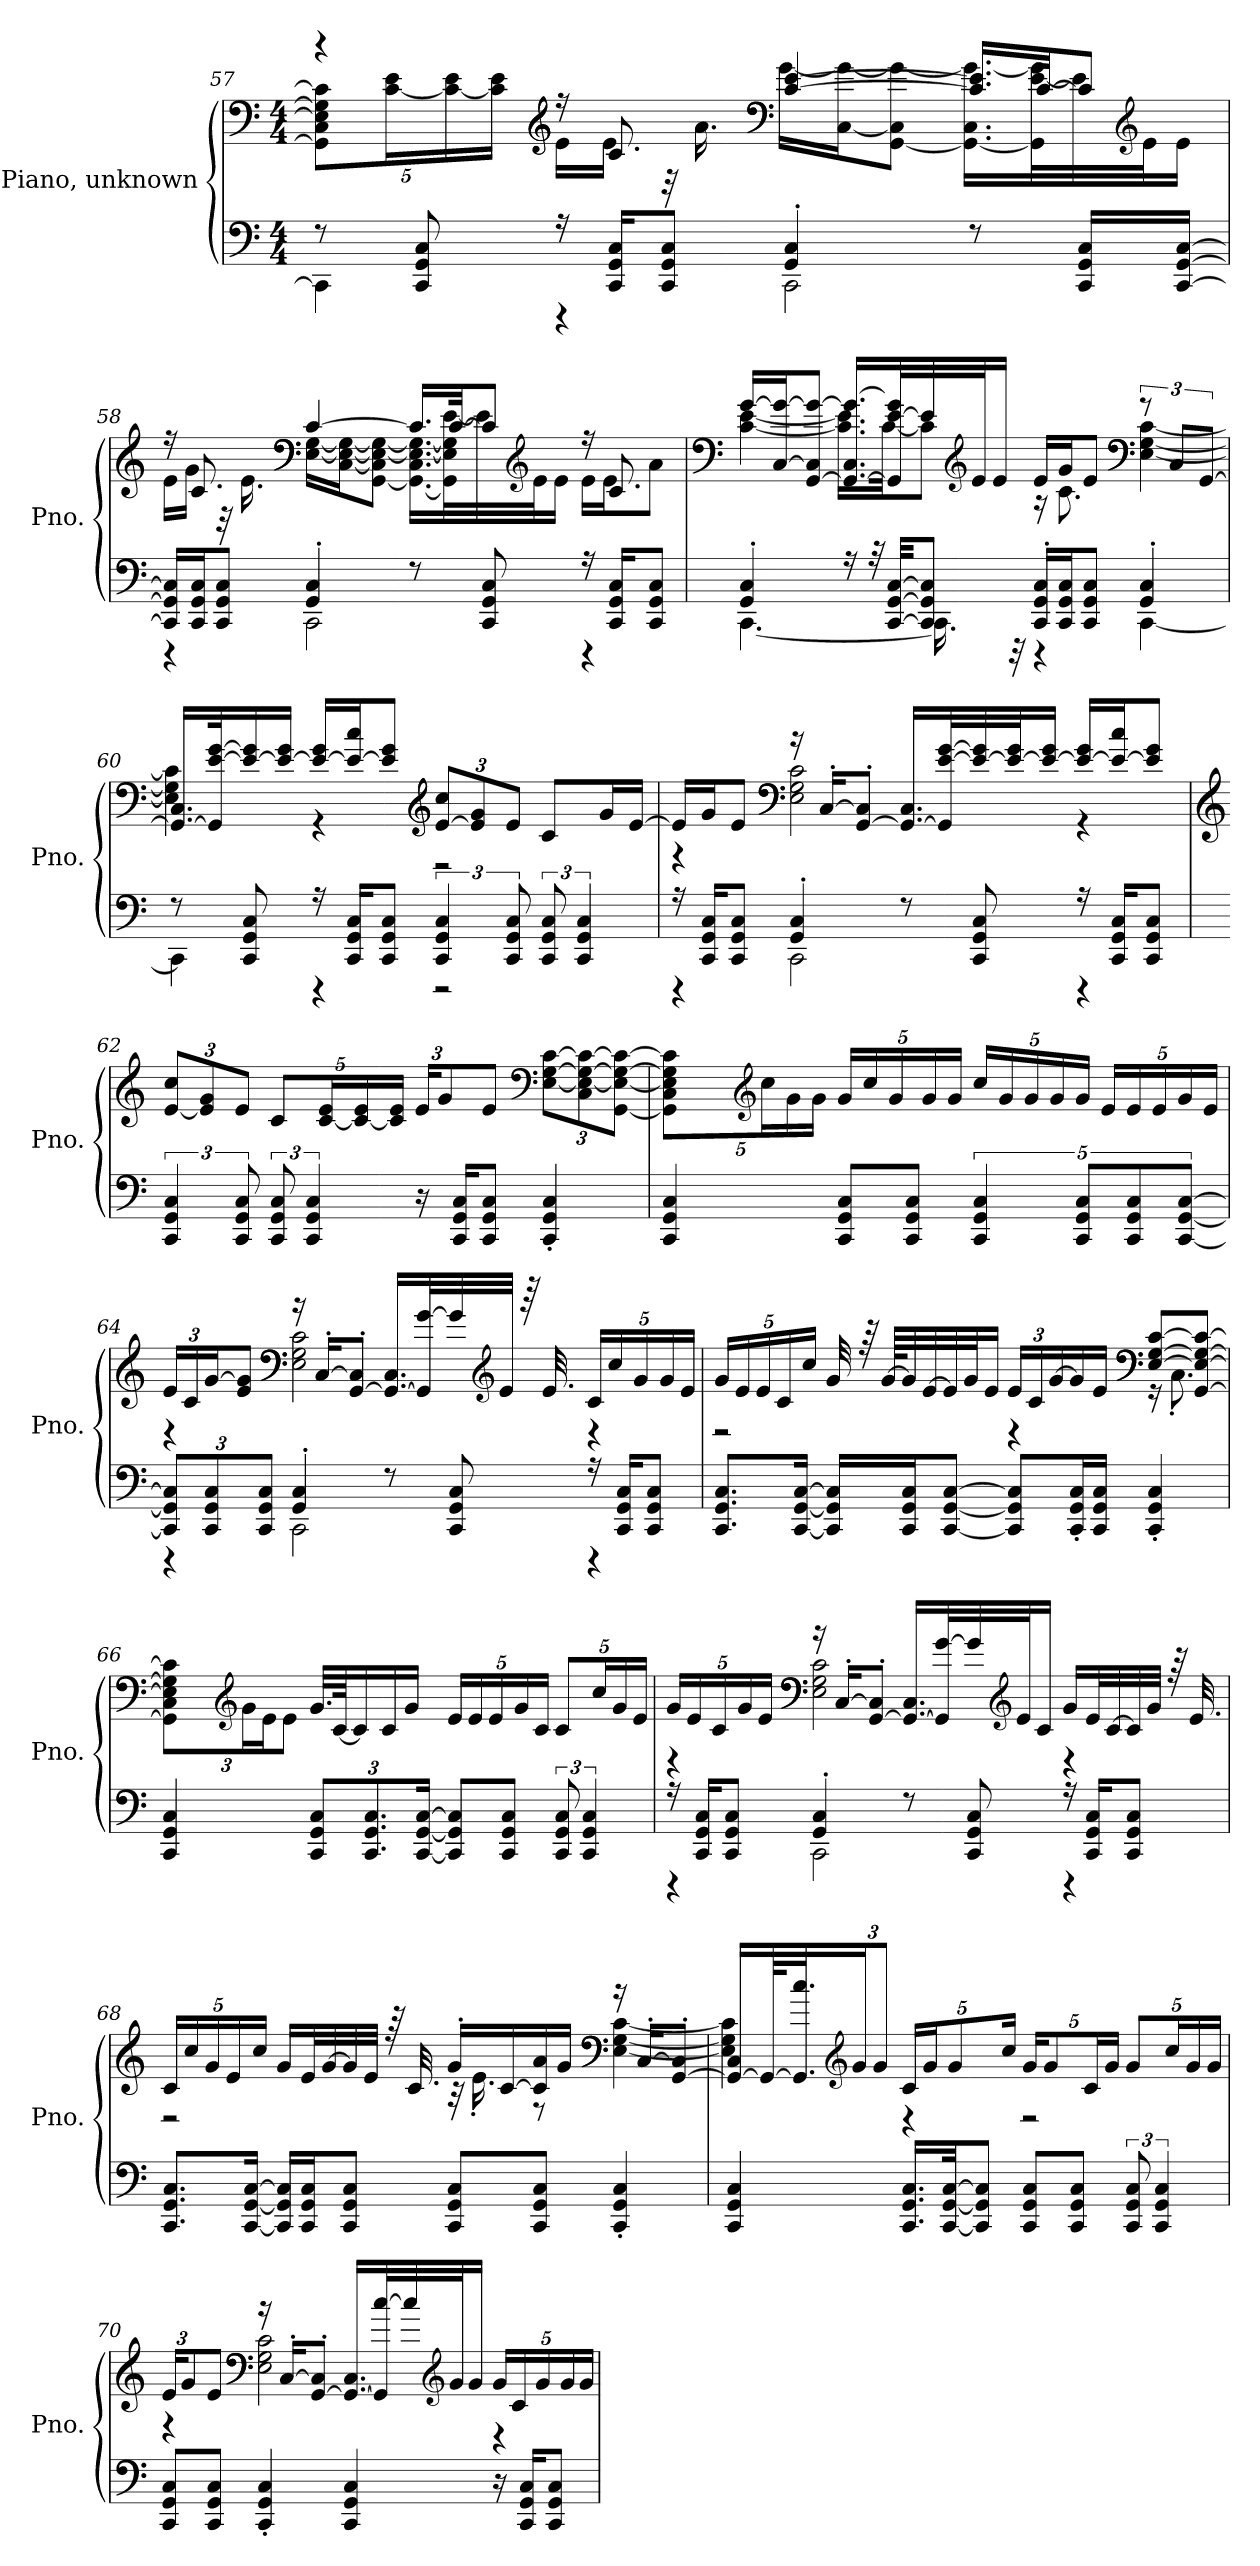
**kern	**kern
*part1	*part1
*staff2	*staff1
*I"Piano, unknown	*
*I'Pno.	*
!!LO:LB:g=z
*clefF4	*clefF4
*k[]	*k[]
*M4/4	*M4/4
=57	=57
*^	*^
*	*	*	*Xbrackettup
8r	4CC\]	4r	10GG\] 10C\ 10E\] 10G\] 10c\]L
.	.	.	[20c\ 20e\L
8CC/ 8GG/ 8C/	.	.	.
.	.	.	20c\_ 20e\
.	.	.	20c\] 20e\JJ
*	*	*clefG2	*
16r	4r	16r	16e\LL
16CC/ 16GG/ 16C/KL	.	8.c/	16e\JJ
8CC/ 8GG/ 8C/J	.	.	32r
.	.	.	16.a\
*	*	*clefF4	*
4GG/' 4C/'	2CC\	[4c/ [4e/	[16g\LL
.	.	.	[16C\ 16g\_J
.	.	.	[8GG\ 8C\] 8g\_J
8r	.	16.c/] 16.e/]LL	16.GG\_ 16.C\ 16.g\_LL
.	.	[32c/JK	32GG\] [32e\ 32g\]L
16CC/ 16GG/ 16C/LL	.	8c/J]	32e\]
*	*	*clefG2	*
.	.	.	32e\J
[16CC/ [16GG/ [16C/JJ	.	.	16e\JJ
!!LO:LB:g=z	!!
=58	=58	=58	=58
16CC/] 16GG/] 16C/]LL	4r	16r	16e\LL
16CC/ 16GG/ 16C/J	.	8.c/	16g\JJ
8CC/ 8GG/ 8C/J	.	.	32r
.	.	.	16.e\
*	*	*clefF4	*
4GG/' 4C/'	2CC\	[4c/	[16E\ [16G\LL
.	.	.	[16C\ 16E\_ 16G\_J
.	.	.	[8GG\ 8C\] 8E\_ 8G\_J
8r	.	16.c/LL]	16.GG\_ 16.C\ 16.E\_ 16.G\_LL
.	.	[32c/JK	32GG\] 32E\] 32G\] [32e\L
8CC/ 8GG/ 8C/	.	8c/J]	32e\]
*	*	*clefG2	*
.	.	.	32e\J
.	.	.	16e\JJ
16r	4r	16r	16e\LL
16CC/ 16GG/ 16C/KL	.	8.c/	16e\J
8CC/ 8GG/ 8C/J	.	.	8a\J
!!LO:LB:g=z	!!
=59	=59	=59	=59
*	*	*clefF4	*
4GG/' 4C/'	[4.CC\	[16g/LL	[4c\ [4e\
.	.	[16C/ 16g/_J	.
.	.	[8GG/ 8C/] 8g/_J	.
16r	.	16.GG/_ 16.C/ 16.g/_LL	16.c\] 16.e\]LL
32r	.	.	.
[32CC/ [32GG/ [32C/KKL	.	32GG/] [32e/ 32g/]L	[32c\JK
8CC/] 8GG/] 8C/]J	16.CC\]	32e/]	8c\J]
*	*	*clefG2	*
.	.	32e/J	.
.	.	16e/JJ	.
.	32r	.	.
16CC/' 16GG/' 16C/'LL	4r	16e/LL	16r
16CC/ 16GG/ 16C/J	.	16g/J	8.c\
8CC/ 8GG/ 8C/J	.	8e/J	.
*	*	*clefF4	*
*	*	*brackettup	*
4GG/' 4C/'	[4CC\	12r	[4E\ [4G\ [4c\
.	.	12C/L	.
.	.	[12GG/J	.
=60	=60	=60	=60
8r	4CC\]	16.GG/_ 16.C/LL	4E\] 4G\] 4c\]
.	.	32GG/] [32e/ [32g/K	.
8CC/ 8GG/ 8C/	.	16e/_ 16g/]	.
.	.	16e/_ 16g/JJ	.
16r	4r	16e/_ 16g/LL	4r
16CC/ 16GG/ 16C/KL	.	16e/_ 16cc/J	.
8CC/ 8GG/ 8C/J	.	8e/] 8g/J	.
*	*	*clefG2	*
*	*	*Xbrackettup	*
6CC/ 6GG/ 6C/	2r	[12e/ 12cc/L	2r
.	.	12e/] 12g/	.
12CC/ 12GG/ 12C/	.	12e/J	.
12CC/ 12GG/ 12C/	.	8c/L	.
6CC/ 6GG/ 6C/	.	.	.
.	.	16g/L	.
.	.	[16e/JJ	.
!!LO:LB:g=z	!!
=61	=61	=61	=61
16r	4r	16e/LL]	4r
16CC/ 16GG/ 16C/KL	.	16g/J	.
8CC/ 8GG/ 8C/J	.	8e/J	.
*	*	*clefF4	*
4GG/' 4C/'	2CC\	16r	2E\ 2G\ 2c\
.	.	[16C'/KL	.
.	.	[8GG/' 8C/]'J	.
8r	.	16.GG/_ 16.C/LL	.
.	.	32GG/] [32e/ [32g/L	.
8CC/ 8GG/ 8C/	.	32e/_ 32g/]	.
.	.	32e/_ 32g/J	.
.	.	16e/_ 16g/JJ	.
16r	4r	16e/_ 16g/LL	4r
16CC/ 16GG/ 16C/KL	.	16e/_ 16cc/J	.
8CC/ 8GG/ 8C/J	.	8e/] 8g/J	.
*v	*v	*	*
*	*v	*v
=62	=62
*	*clefG2
6CC/ 6GG/ 6C/	[12e/ 12cc/L
.	12e/] 12g/
12CC/ 12GG/ 12C/	12e/J
12CC/ 12GG/ 12C/	10c/L
6CC/ 6GG/ 6C/	.
.	[20c/ 20e/L
.	20c/_ 20e/
.	20c/] 20e/JJ
16r	24e/KL
.	12g/
16CC/ 16GG/ 16C/KL	.
8CC/ 8GG/ 8C/J	8e/J
*	*clefF4
4CC/' 4GG/' 4C/'	[12E\ [12G\ [12c\L
.	12C\ 12E\_ 12G\_ 12c\_
.	[12GG\ 12E\_ 12G\_ 12c\_J
!!LO:LB:g=z
=63	=63
4CC/ 4GG/ 4C/	10GG\] 10C\ 10E\] 10G\] 10c\]L
*	*clefG2
.	20cc\L
.	20g\
.	20g\JJ
8CC/ 8GG/ 8C/L	20g/LL
.	20cc/
.	20g/
8CC/ 8GG/ 8C/J	.
.	20g/
.	20g/JJ
5CC/ 5GG/ 5C/	20cc/LL
.	20g/
.	20g/
.	20g/
10CC/ 10GG/ 10C/L	20g/JJ
.	20e/LL
10CC/ 10GG/ 10C/	20e/
.	20e/
[10CC/ [10GG/ [10C/J	20g/
.	20e/JJ
=64	=64
*Xbrackettup	*
*^	*^
12CC/] 12GG/] 12C/]L	4r	24e/LL	4r
.	.	24c/	.
12CC/ 12GG/ 12C/	.	[24g/J	.
.	.	8e/ 8g/]J	.
12CC/ 12GG/ 12C/J	.	.	.
*	*	*clefF4	*
4GG/' 4C/'	2CC\	16r	2E\ 2G\ 2c\
.	.	[16C'/KL	.
.	.	[8GG/' 8C/]'J	.
8r	.	16.GG/_ 16.C/LL	.
.	.	32GG/] [32g/L	.
8CC/ 8GG/ 8C/	.	32g/]	.
*	*	*clefG2	*
.	.	32e/JJJ	.
.	.	64r	.
.	.	32.e/	.
16r	4r	20c/LL	4r
.	.	20cc/	.
16CC/ 16GG/ 16C/KL	.	.	.
.	.	20g/	.
8CC/ 8GG/ 8C/J	.	.	.
.	.	20g/	.
.	.	20e/JJ	.
*v	*v	*	*
!!LO:PB:g=z	!!
=65	=65	=65
8.CC/ 8.GG/ 8.C/L	20g/LL	2r
.	20e/	.
.	20e/	.
.	20c/	.
[16CC/ [16GG/ [16C/Jk	.	.
.	20cc/JJ	.
16CC/] 16GG/] 16C/]LL	32g/	.
.	64r	.
.	[64g/KLLL	.
16CC/ 16GG/ 16C/J	32g/]	.
.	[32e/	.
[8CC/ [8GG/ [8C/J	32e/]	.
.	32g/J	.
.	16e/JJ	.
8CC/] 8GG/] 8C/]L	24e/LL	4r
.	24c/	.
.	[24g/	.
16CC/' 16GG/' 16C/'L	16g/]	.
16CC/ 16GG/ 16C/JJ	16e/JJ	.
*	*clefF4	*
4CC/' 4GG/' 4C/'	[8E/ [8G/ [8c/L	16r
.	.	8.C'\
.	[8GG/ 8E/_ 8G/_ 8c/_J	.
*	*v	*v
!!LO:LB:g=z
=66	=66
4CC/ 4GG/ 4C/	12GG\] 12C\ 12E\] 12G\] 12c\]L
*	*clefG2
.	24g\L
.	24e\J
.	12e\J
12CC/ 12GG/ 12C/L	32.g/LLL
.	[64c/JK
.	16c/]
12.CC/ 12.GG/ 12.C/	.
.	16c/
.	16g/JJ
[24CC/ [24GG/ [24C/Jk	.
8CC/] 8GG/] 8C/]L	20e/LL
.	20e/
.	20e/
8CC/ 8GG/ 8C/J	.
.	20g/
.	20c/JJ
*brackettup	*
12CC/ 12GG/ 12C/	10c/L
6CC/ 6GG/ 6C/	.
.	20cc/L
.	20g/
.	20e/JJ
!!LO:LB:g=z
=67	=67
*^	*^
16r	4r	20g/LL	4r
.	.	20e/	.
16CC/ 16GG/ 16C/KL	.	.	.
.	.	20c/	.
8CC/ 8GG/ 8C/J	.	.	.
.	.	20g/	.
.	.	20e/JJ	.
*	*	*clefF4	*
4GG/' 4C/'	2CC\	16r	2E\ 2G\ 2c\
.	.	[16C'/KL	.
.	.	[8GG/' 8C/]'J	.
8r	.	16.GG/_ 16.C/LL	.
.	.	32GG/] [32g/L	.
8CC/ 8GG/ 8C/	.	32g/]	.
*	*	*clefG2	*
.	.	32e/J	.
.	.	16c/JJ	.
16r	4r	16g/LL	4r
16CC/ 16GG/ 16C/KL	.	32e/L	.
.	.	[32c/	.
8CC/ 8GG/ 8C/J	.	32c/]	.
.	.	32g/JJJ	.
.	.	64r	.
.	.	32.e/	.
*v	*v	*	*
!!LO:LB:g=z	!!
=68	=68	=68
8.CC/ 8.GG/ 8.C/L	20c/LL	2r
.	20cc/	.
.	20g/	.
.	20e/	.
[16CC/ [16GG/ [16C/Jk	.	.
.	20cc/JJ	.
16CC/] 16GG/] 16C/]LL	16g/LL	.
16CC/ 16GG/ 16C/J	32e/L	.
.	[32g/	.
8CC/ 8GG/ 8C/J	32g/]	.
.	32e/JJJ	.
.	64r	.
.	32.c/	.
8CC/ 8GG/ 8C/L	16g'/LL	32r
.	.	16.e'\
.	[16c/	.
8CC/ 8GG/ 8C/J	16c/] 16a/	8r
.	16g/JJ	.
*	*clefF4	*
4CC/' 4GG/' 4C/'	16r	[4E\ [4G\ [4c\
.	[16C'/KL	.
.	[8GG/' 8C/]'J	.
=69	=69	=69
4CC/ 4GG/ 4C/	16GG/_ 16C/LL	4E\] 4G\] 4c\]
.	64GG/KL_	.
.	32.GG/] 32.cc/J	.
*	*clefG2	*
.	24g/J	.
.	12g/J	.
16.CC/ 16.GG/ 16.C/LL	20c/LL	4r
.	20g/J	.
[32CC/ [32GG/ [32C/JK	.	.
.	10g/	.
8CC/] 8GG/] 8C/]J	.	.
.	20cc/Jk	.
8CC/ 8GG/ 8C/L	20g/KL	2r
.	10g/	.
8CC/ 8GG/ 8C/J	.	.
.	20c/L	.
.	20g/JJ	.
12CC/ 12GG/ 12C/	10g/L	.
6CC/ 6GG/ 6C/	.	.
.	20cc/L	.
.	20g/	.
.	20g/JJ	.
!!LO:LB:g=z	!!
=70	=70	=70
8CC/ 8GG/ 8C/L	24e/KL	4r
.	12g/	.
8CC/ 8GG/ 8C/J	8e/J	.
*	*clefF4	*
4CC/' 4GG/' 4C/'	16r	2E\ 2G\ 2c\
.	[16C'/KL	.
.	[8GG/' 8C/]'J	.
4CC/ 4GG/ 4C/	16.GG/_ 16.C/LL	.
.	32GG/] [32cc/L	.
.	32cc/]	.
*	*clefG2	*
.	32g/J	.
.	16g/JJ	.
16r	20g/LL	4r
.	20c/	.
16CC/ 16GG/ 16C/KL	.	.
.	20g/	.
8CC/ 8GG/ 8C/J	.	.
.	20g/	.
.	20g/JJ	.
*	*v	*v
=	=
*-	*-
